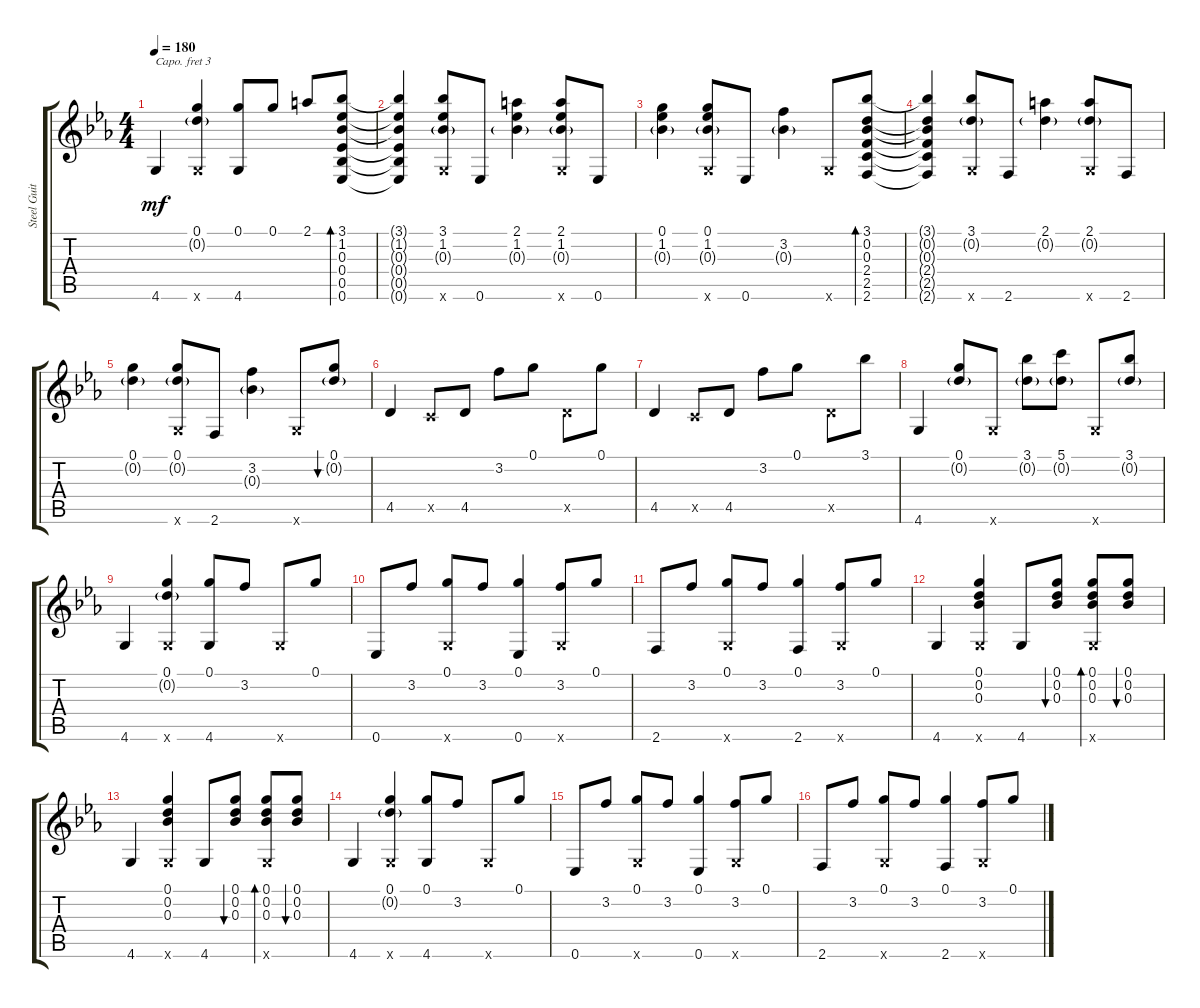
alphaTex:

\track ("Steel Guitar" "Steel Guit") {instrument acousticguitarsteel}
\staff {score tabs}
\capo 3
\tuning (E4 B3 G3 C3 G2 C2) {hide}
\ts (4 4)
\tempo 180
\clef g2
\ks eb
4.6.4{dy mf} (0.1 0.2{g} 4.6{x}).4 (0.1 4.6).8 0.1.8 2.1.8 (3.1 1.2 0.3 0.4 0.5 0.6).8{bd 30} |
(3.1{t} 1.2{t} 0.3{t} 0.4{t} 0.5{t} 0.6{t}).4 (3.1 1.2 0.3{g} 4.6{x}).8 0.6.8 (2.1 1.2 0.3{g}).4 (2.1 1.2 0.3{g} 4.6{x}).8 0.6.8 |
(0.1 1.2 0.3{g}).4 (0.1 1.2 0.3{g} 4.6{x}).8 0.6.8 (3.2 0.3{g}).4 4.6{x}.8 (3.1 0.2 0.3 2.4 2.5 2.6).8{bd 30} |
(3.1{t} 0.2{t} 0.3{t} 2.4{t} 2.5{t} 2.6{t}).4 (3.1 0.2{g} 4.6{x}).8 2.6.8 (2.1 0.2{g}).4 (2.1 0.2{g} 4.6{x}).8 2.6.8 |
(0.1 0.2{g}).4 (0.1 0.2{g} 4.6{x}).8 2.6.8 (3.2 0.3{g}).4 4.6{x}.8 (0.1 0.2{g}).8{bu 30} |
4.5.4 2.5{x}.8 4.5.8 3.2.8 0.1.8 4.5{x}.8 0.1.8 |
4.5.4 2.5{x}.8 4.5.8 3.2.8 0.1.8 4.5{x}.8 3.1.8 |
4.6.4 (0.1 0.2{g}).8 4.6{x}.8 (3.1 0.2{g}).8 (5.1 0.2{g}).8 4.6{x}.8 (3.1 0.2{g}).8 |
4.6.4 (0.1 0.2{g} 4.6{x}).4 (0.1 4.6).8 3.2.8 4.6{x}.8 0.1.8 |
0.6.8 3.2.8 (0.1 4.6{x}).8 3.2.8 (0.1 0.6).4 (3.2 4.6{x}).8 0.1.8 |
2.6.8 3.2.8 (0.1 4.6{x}).8 3.2.8 (0.1 2.6).4 (3.2 4.6{x}).8 0.1.8 |
4.6.4 (0.1 0.2 0.3 4.6{x}).4 4.6.8 (0.1 0.2 0.3).8{bu 30} (0.1 0.2 0.3 4.6{x}).8{bd 30} (0.1 0.2 0.3).8{bu 30} |
4.6.4 (0.1 0.2 0.3 4.6{x}).4 4.6.8 (0.1 0.2 0.3).8{bu 30} (0.1 0.2 0.3 4.6{x}).8{bd 30} (0.1 0.2 0.3).8{bu 30} |
4.6.4 (0.1 0.2{g} 4.6{x}).4 (0.1 4.6).8 3.2.8 4.6{x}.8 0.1.8 |
0.6.8 3.2.8 (0.1 4.6{x}).8 3.2.8 (0.1 0.6).4 (3.2 4.6{x}).8 0.1.8 |
2.6.8 3.2.8 (0.1 4.6{x}).8 3.2.8 (0.1 2.6).4 (3.2 4.6{x}).8 0.1.8
